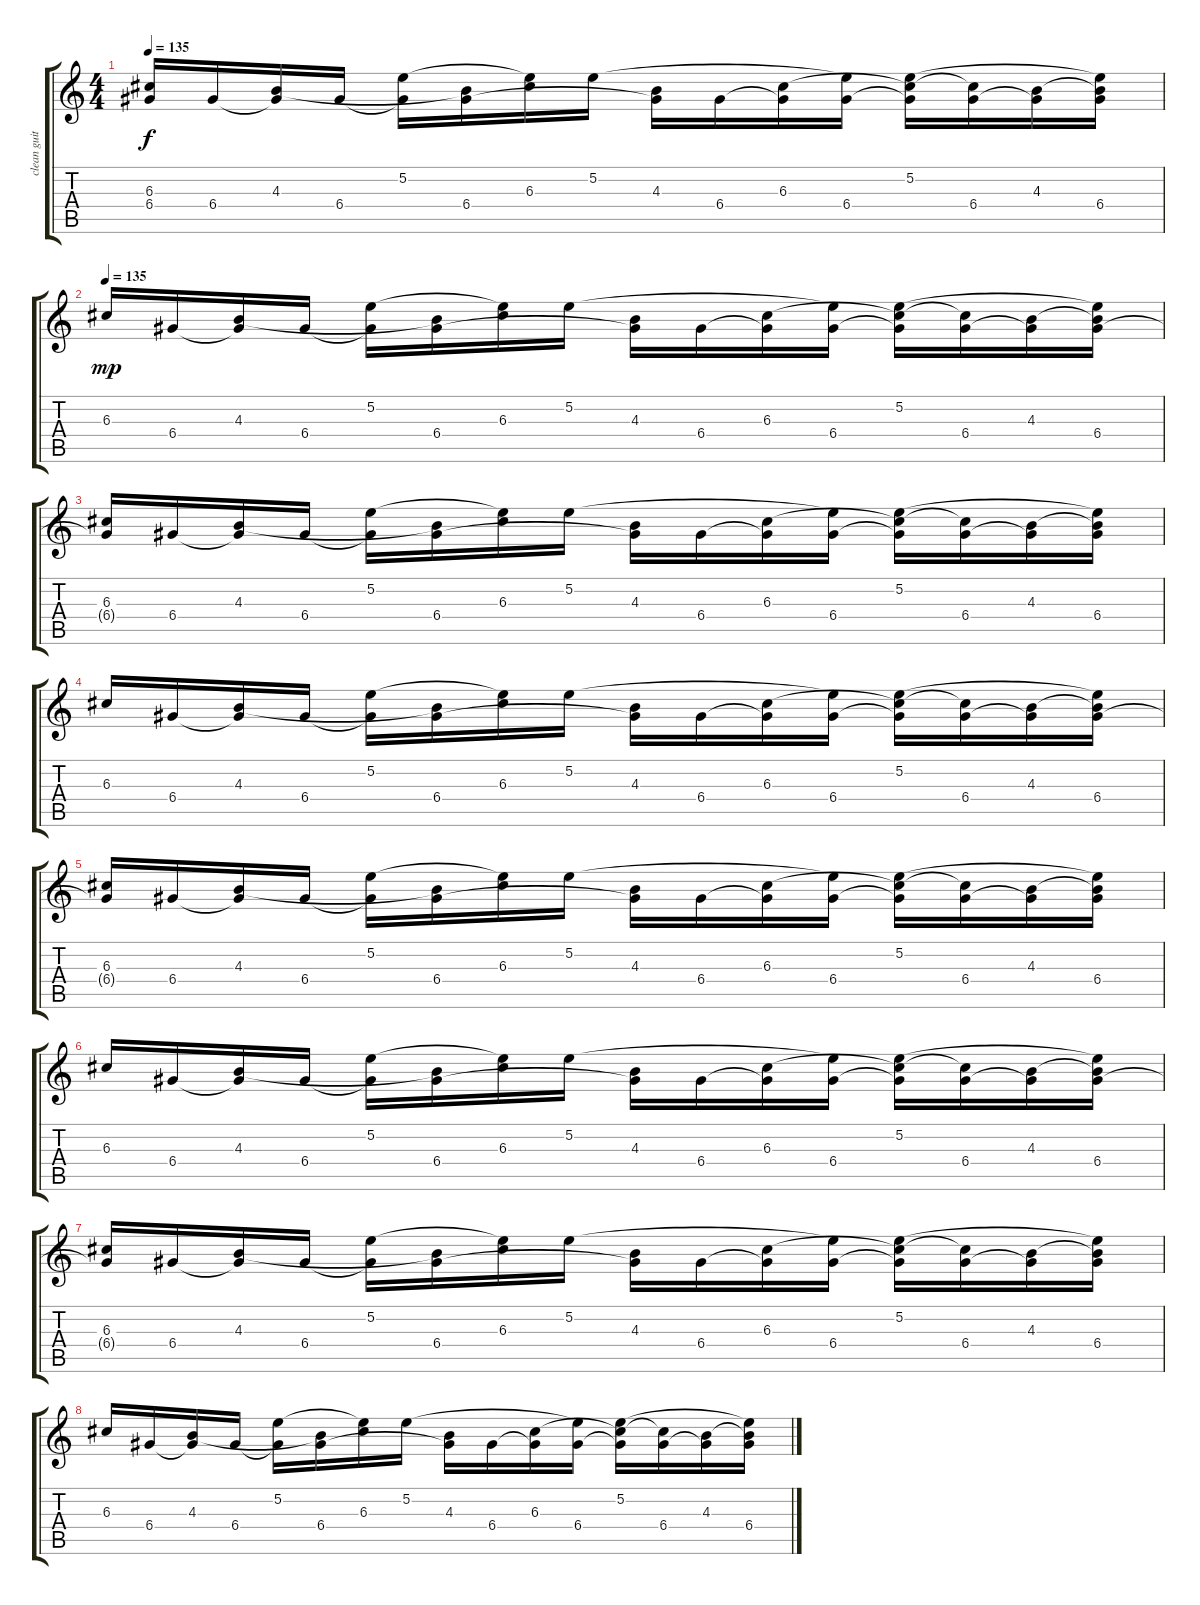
\track ("clean guitar" "clean guit") {instrument electricguitarclean}
\staff {score tabs}
\tuning (E4 B3 G3 D3 A2 E2) {hide}
\ts (4 4)
\tempo 135
\clef g2
\ks c
(6.3 6.4{t}).16{dy f} 6.4.16 (4.3 6.4{t}).16 6.4.16 (5.2 6.4{t}).16 (4.3{t} 6.4).16 (5.2{t} 6.3).16 5.2.16 (4.3 6.4{t}).16 6.4.16 (6.3 6.4{t}).16 (5.2{t} 6.4).16 (5.2 6.3{t} 6.4{t}).16 (6.3{t} 6.4).16 (4.3 6.4{t}).16 (5.2{t} 4.3{t} 6.4).16 |
\tempo 135
6.3.16{dy mp} 6.4.16 (4.3 6.4{t}).16 6.4.16 (5.2 6.4{t}).16 (4.3{t} 6.4).16 (5.2{t} 6.3).16 5.2.16 (4.3 6.4{t}).16 6.4.16 (6.3 6.4{t}).16 (5.2{t} 6.4).16 (5.2 6.3{t} 6.4{t}).16 (6.3{t} 6.4).16 (4.3 6.4{t}).16 (5.2{t} 4.3{t} 6.4).16 |
(6.3 6.4{t}).16 6.4.16 (4.3 6.4{t}).16 6.4.16 (5.2 6.4{t}).16 (4.3{t} 6.4).16 (5.2{t} 6.3).16 5.2.16 (4.3 6.4{t}).16 6.4.16 (6.3 6.4{t}).16 (5.2{t} 6.4).16 (5.2 6.3{t} 6.4{t}).16 (6.3{t} 6.4).16 (4.3 6.4{t}).16 (5.2{t} 4.3{t} 6.4).16 |
6.3.16 6.4.16 (4.3 6.4{t}).16 6.4.16 (5.2 6.4{t}).16 (4.3{t} 6.4).16 (5.2{t} 6.3).16 5.2.16 (4.3 6.4{t}).16 6.4.16 (6.3 6.4{t}).16 (5.2{t} 6.4).16 (5.2 6.3{t} 6.4{t}).16 (6.3{t} 6.4).16 (4.3 6.4{t}).16 (5.2{t} 4.3{t} 6.4).16 |
(6.3 6.4{t}).16 6.4.16 (4.3 6.4{t}).16 6.4.16 (5.2 6.4{t}).16 (4.3{t} 6.4).16 (5.2{t} 6.3).16 5.2.16 (4.3 6.4{t}).16 6.4.16 (6.3 6.4{t}).16 (5.2{t} 6.4).16 (5.2 6.3{t} 6.4{t}).16 (6.3{t} 6.4).16 (4.3 6.4{t}).16 (5.2{t} 4.3{t} 6.4).16 |
6.3.16 6.4.16 (4.3 6.4{t}).16 6.4.16 (5.2 6.4{t}).16 (4.3{t} 6.4).16 (5.2{t} 6.3).16 5.2.16 (4.3 6.4{t}).16 6.4.16 (6.3 6.4{t}).16 (5.2{t} 6.4).16 (5.2 6.3{t} 6.4{t}).16 (6.3{t} 6.4).16 (4.3 6.4{t}).16 (5.2{t} 4.3{t} 6.4).16 |
(6.3 6.4{t}).16 6.4.16 (4.3 6.4{t}).16 6.4.16 (5.2 6.4{t}).16 (4.3{t} 6.4).16 (5.2{t} 6.3).16 5.2.16 (4.3 6.4{t}).16 6.4.16 (6.3 6.4{t}).16 (5.2{t} 6.4).16 (5.2 6.3{t} 6.4{t}).16 (6.3{t} 6.4).16 (4.3 6.4{t}).16 (5.2{t} 4.3{t} 6.4).16 |
6.3.16 6.4.16 (4.3 6.4{t}).16 6.4.16 (5.2 6.4{t}).16 (4.3{t} 6.4).16 (5.2{t} 6.3).16 5.2.16 (4.3 6.4{t}).16 6.4.16 (6.3 6.4{t}).16 (5.2{t} 6.4).16 (5.2 6.3{t} 6.4{t}).16 (6.3{t} 6.4).16 (4.3 6.4{t}).16 (5.2{t} 4.3{t} 6.4).16
